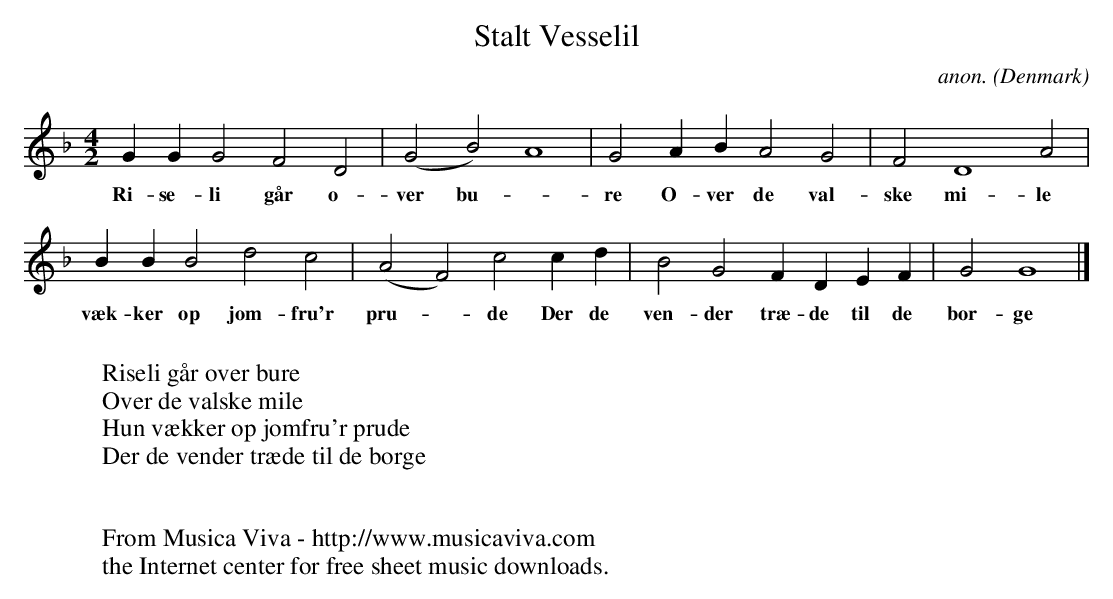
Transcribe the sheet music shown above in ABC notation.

X:1
T:Stalt Vesselil
C:anon.
O:Denmark
M:4/2 %org.: C|
L:1/2
K:Gdor
G/G/G FD|(GB) A2|GA/B/ AG|FD2 A|
w:Ri-se-li g\aar o-ver bu--re O-ver de val-ske mi-le Hun
B/B/B dc|(AF) cc/d/|BG F/D/E/F/|GG2|]
w:v\aek-ker op jom-fru'r pru--de Der de ven-der tr\ae-de til de bor-ge
W:
W:Riseli g\aar over bure
W:Over de valske mile
W:Hun v\aekker op jomfru'r prude
W:Der de vender tr\aede til de borge
W:
W:
W:  From Musica Viva - http://www.musicaviva.com
W:  the Internet center for free sheet music downloads.
